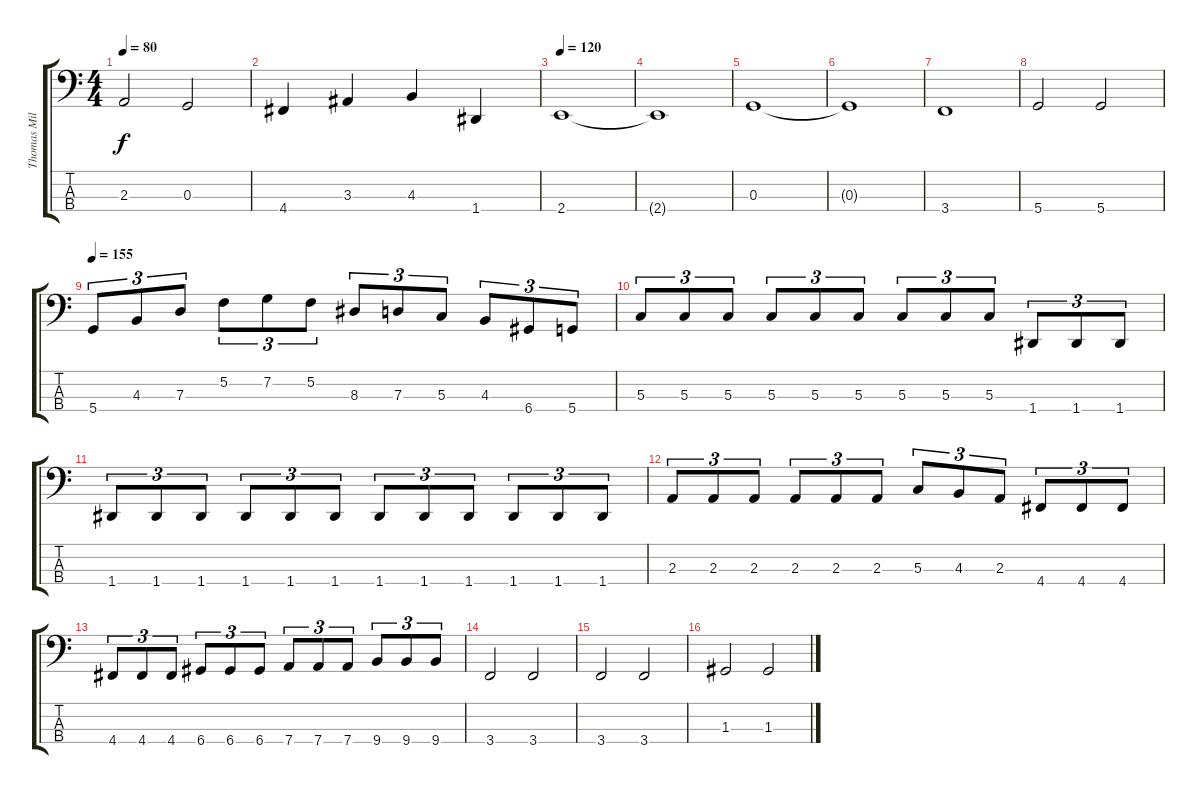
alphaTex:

\track ("Thomas Miller - BASSE" "Thomas Mil") {instrument electricbasspick}
\staff {score tabs}
\tuning (F2 C2 G1 D1) {hide}
\ts (4 4)
\tempo 80
\clef f4
\ks c
2.3.2{dy f} 0.3.2 |
4.4.4 3.3.4 4.3.4 1.4.4 |
\tempo 120
2.4.1 |
2.4{t}.1 |
0.3.1 |
0.3{t}.1 |
3.4.1 |
5.4.2 5.4.2 |
\tempo 155
5.4.8{tu (3 2)} 4.3.8{tu (3 2)} 7.3.8{tu (3 2)} 5.2.8{tu (3 2)} 7.2.8{tu (3 2)} 5.2.8{tu (3 2)} 8.3.8{tu (3 2)} 7.3.8{tu (3 2)} 5.3.8{tu (3 2)} 4.3.8{tu (3 2)} 6.4.8{tu (3 2)} 5.4.8{tu (3 2)} |
5.3.8{tu (3 2)} 5.3.8{tu (3 2)} 5.3.8{tu (3 2)} 5.3.8{tu (3 2)} 5.3.8{tu (3 2)} 5.3.8{tu (3 2)} 5.3.8{tu (3 2)} 5.3.8{tu (3 2)} 5.3.8{tu (3 2)} 1.4.8{tu (3 2)} 1.4.8{tu (3 2)} 1.4.8{tu (3 2)} |
1.4.8{tu (3 2)} 1.4.8{tu (3 2)} 1.4.8{tu (3 2)} 1.4.8{tu (3 2)} 1.4.8{tu (3 2)} 1.4.8{tu (3 2)} 1.4.8{tu (3 2)} 1.4.8{tu (3 2)} 1.4.8{tu (3 2)} 1.4.8{tu (3 2)} 1.4.8{tu (3 2)} 1.4.8{tu (3 2)} |
2.3.8{tu (3 2)} 2.3.8{tu (3 2)} 2.3.8{tu (3 2)} 2.3.8{tu (3 2)} 2.3.8{tu (3 2)} 2.3.8{tu (3 2)} 5.3.8{tu (3 2)} 4.3.8{tu (3 2)} 2.3.8{tu (3 2)} 4.4.8{tu (3 2)} 4.4.8{tu (3 2)} 4.4.8{tu (3 2)} |
4.4.8{tu (3 2)} 4.4.8{tu (3 2)} 4.4.8{tu (3 2)} 6.4.8{tu (3 2)} 6.4.8{tu (3 2)} 6.4.8{tu (3 2)} 7.4.8{tu (3 2)} 7.4.8{tu (3 2)} 7.4.8{tu (3 2)} 9.4.8{tu (3 2)} 9.4.8{tu (3 2)} 9.4.8{tu (3 2)} |
3.4.2 3.4.2 |
3.4.2 3.4.2 |
1.3.2 1.3.2
